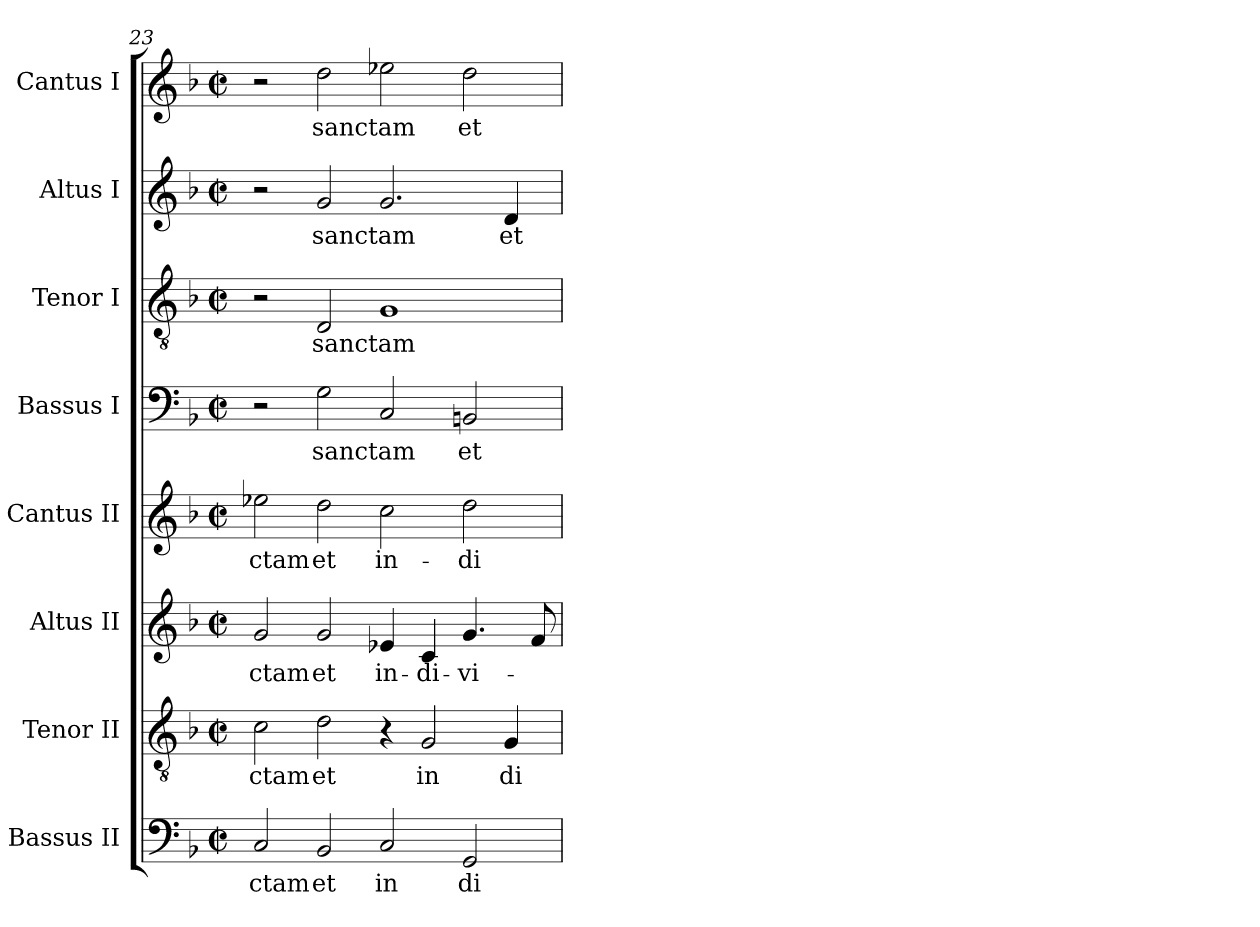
**kern	**text	**kern	**text	**kern	**text	**kern	**text	**kern	**text	**kern	**text	**kern	**text	**kern	**text
*part8	*part8	*part7	*part7	*part6	*part6	*part5	*part5	*part4	*part4	*part3	*part3	*part2	*part2	*part1	*part1
*staff8	*staff8	*staff7	*staff7	*staff6	*staff6	*staff5	*staff5	*staff4	*staff4	*staff3	*staff3	*staff2	*staff2	*staff1	*staff1
*I"Bassus II	*	*I"Tenor II	*	*I"Altus II	*	*I"Cantus II	*	*I"Bassus I	*	*I"Tenor I	*	*I"Altus I	*	*I"Cantus I	*
!!LO:PB:g=z
*clefF4	*	*clefGv2	*	*clefG2	*	*clefG2	*	*clefF4	*	*clefGv2	*	*clefG2	*	*clefG2	*
*k[b-]	*	*k[b-]	*	*k[b-]	*	*k[b-]	*	*k[b-]	*	*k[b-]	*	*k[b-]	*	*k[b-]	*
*F:	*	*F:	*	*F:	*	*F:	*	*F:	*	*F:	*	*F:	*	*F:	*
*M2/2	*	*M2/2	*	*M2/2	*	*M2/2	*	*M2/2	*	*M2/2	*	*M2/2	*	*M2/2	*
*met(c|)	*	*met(c|)	*	*met(c|)	*	*met(c|)	*	*met(c|)	*	*met(c|)	*	*met(c|)	*	*met(c|)	*
=23	=23	=23	=23	=23	=23	=23	=23	=23	=23	=23	=23	=23	=23	=23	=23
!	!LO:LY:b:cj	!	!LO:LY:b:cj	!	!LO:LY:b:cj	!	!LO:LY:b:cj	!	!	!	!	!	!	!	!
2C/	ctam	2c\	-ctam	2g/	ctam	2ee-X\	ctam	2r	.	2r	.	2r	.	2r	.
!	!LO:LY:b:cj	!	!LO:LY:b:cj	!	!LO:LY:b:cj	!	!LO:LY:b:cj	!	!LO:LY:b	!	!LO:LY:b	!	!LO:LY:b	!	!LO:LY:b
2BB-/	et	2d\	et	2g/	et	2dd\	et	2G\	sanctam	2D/	sanctam	2g/	sanctam	2dd\	sanctam
!	!LO:LY:b:cj	!	!	!	!LO:LY:b:cj	!	!LO:LY:b:cj	!	!	!	!	!	!	!	!
2C/	in	4r	.	4e-X/	in-	2cc\	in-	2C/	.	1G	.	2.g/	.	2ee-X\	.
!	!	!	!LO:LY:b:cj	!	!LO:LY:b:cj	!	!	!	!	!	!	!	!	!	!
.	.	2G/	in	4c/	-di-	.	.	.	.	.	.	.	.	.	.
!	!LO:LY:b:cj	!	!	!	!LO:LY:b:cj	!	!LO:LY:b:cj	!	!LO:LY:b:cj	!	!	!	!	!	!LO:LY:b:cj
2GG/	di	.	.	4.g/	-vi-	2dd\	-di-	2BBn/	et	.	.	.	.	2dd\	et
!	!	!	!LO:LY:b:cj	!	!	!	!	!	!	!	!	!	!LO:LY:b:cj	!	!
.	.	4G/	di	.	.	.	.	.	.	.	.	4d/	et	.	.
.	.	.	.	8f/	.	.	.	.	.	.	.	.	.	.	.
=	=	=	=	=	=	=	=	=	=	=	=	=	=	=	=
*-	*-	*-	*-	*-	*-	*-	*-	*-	*-	*-	*-	*-	*-	*-	*-
